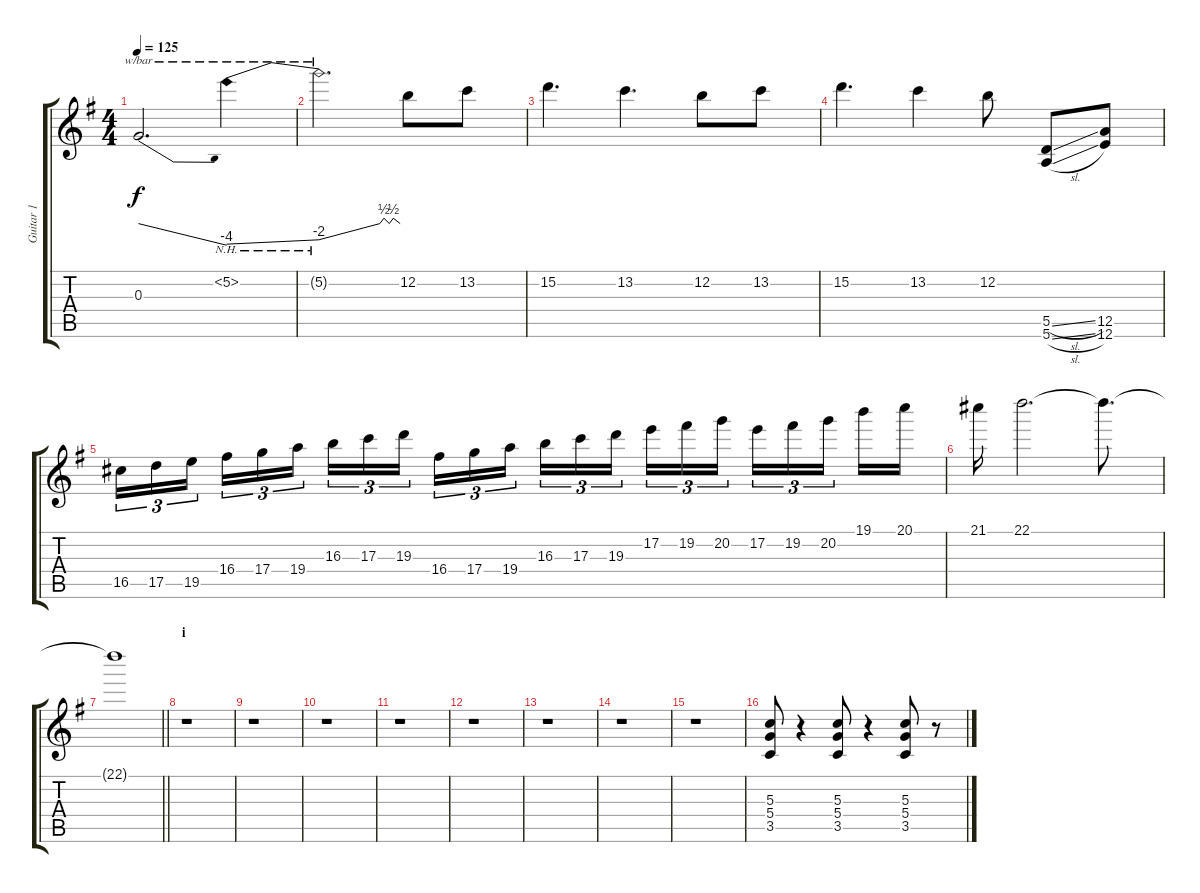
\track ("Guitar 1" "Guitar 1") {instrument overdrivenguitar}
\staff {score tabs}
\tuning (E4 B3 G3 D3 A2 E2) {hide}
\ts (4 4)
\tempo 125
\clef g2
\ks g
0.3.2{d tbe (dive default 0 0 60 -16) dy f} 5.2{nh}.4{tbe (dive default 0 -14 60 -8)} |
5.2{nh t}.2{d tbe (custom default 0 -8 45 0 48 2 52 0 55 2 60 0)} 12.2.8 13.2.8 |
15.2.4{d} 13.2.4{d} 12.2.8 13.2.8 |
15.2.4{d} 13.2.4 12.2.8 (5.5{sl} 5.6{sl}).8 (12.5 12.6).8 |
16.5.16{tu (3 2)} 17.5.16{tu (3 2)} 19.5.16{tu (3 2) beam splitsecondary} 16.4.16{tu (3 2)} 17.4.16{tu (3 2)} 19.4.16{tu (3 2)} 16.3.16{tu (3 2)} 17.3.16{tu (3 2)} 19.3.16{tu (3 2) beam splitsecondary} 16.4.16{tu (3 2)} 17.4.16{tu (3 2)} 19.4.16{tu (3 2)} 16.3.16{tu (3 2)} 17.3.16{tu (3 2)} 19.3.16{tu (3 2) beam splitsecondary} 17.2.16{tu (3 2)} 19.2.16{tu (3 2)} 20.2.16{tu (3 2)} 17.2.16{tu (3 2)} 19.2.16{tu (3 2)} 20.2.16{tu (3 2) beam splitsecondary} 19.1.16 20.1.16 |
21.1.16 22.1.2{d} 22.1{t}.8{d} |
\barLineRight lightlight
22.1{t}.1 |
\section ("" "i")
r.1 |
r.1 |
r.1 |
r.1 |
r.1 |
r.1 |
r.1 |
r.1 |
(5.3 5.4 3.5).8 r.4 (5.3 5.4 3.5).8 r.4 (5.3 5.4 3.5).8 r.8
